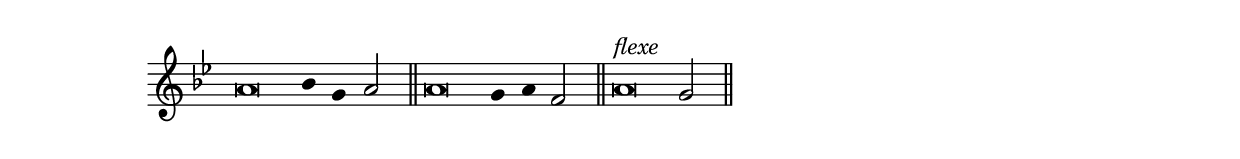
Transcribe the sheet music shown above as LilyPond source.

\version "2.16.0"

\header {
  lsrtags = "rhythms, vocal-music, ancient-notation, contexts-and-engravers, specific-notation"

  texidoc = "
This form of notation is used for the chant of the Psalms, where verses
aren't always the same length.

"
  doctitle = "Chant or psalms notation"
}

stemOn = {
  \revert Staff.Stem #'transparent
  \revert Staff.Flag #'transparent
}

stemOff = {
  \override Staff.Stem #'transparent = ##t
  \override Staff.Flag #'transparent = ##t
}

\score {
  \new Staff \with { \remove "Time_signature_engraver" }
  {
    \key g \minor
    \cadenzaOn
    \stemOff a'\breve bes'4 g'4
    \stemOn a'2 \bar "||"
    \stemOff a'\breve g'4 a'4
    \stemOn f'2 \bar "||"
    \stemOff a'\breve^\markup { \italic flexe }
    \stemOn g'2 \bar "||"
  }
}

